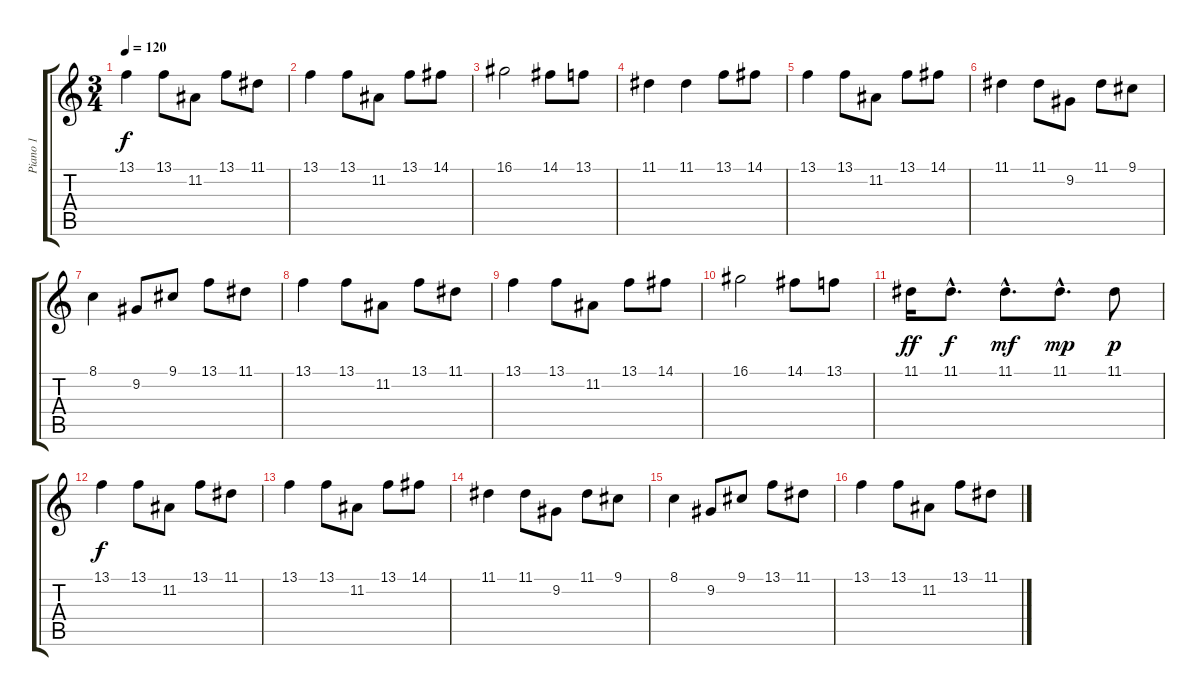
\track ("Piano 1" "Piano 1") {instrument acousticgrandpiano}
\staff {score tabs}
\tuning (E4 B3 G3 D3 A2 E2) {hide}
\ts (3 4)
\tempo 120
\clef g2
\ks c
13.1.4{dy f} 13.1.8 11.2.8 13.1.8 11.1.8 |
13.1.4 13.1.8 11.2.8 13.1.8 14.1.8 |
16.1.2 14.1.8 13.1.8 |
11.1.4 11.1.4 13.1.8 14.1.8 |
13.1.4 13.1.8 11.2.8 13.1.8 14.1.8 |
11.1.4 11.1.8 9.2.8 11.1.8 9.1.8 |
8.1.4 9.2.8 9.1.8 13.1.8 11.1.8 |
13.1.4 13.1.8 11.2.8 13.1.8 11.1.8 |
13.1.4 13.1.8 11.2.8 13.1.8 14.1.8 |
16.1.2 14.1.8 13.1.8 |
11.1.16{dy ff} 11.1{hac}.8{d dy f} 11.1{hac}.8{d dy mf} 11.1{hac}.8{d dy mp} 11.1.8{dy p} |
13.1.4{dy f} 13.1.8 11.2.8 13.1.8 11.1.8 |
13.1.4 13.1.8 11.2.8 13.1.8 14.1.8 |
11.1.4 11.1.8 9.2.8 11.1.8 9.1.8 |
8.1.4 9.2.8 9.1.8 13.1.8 11.1.8 |
13.1.4 13.1.8 11.2.8 13.1.8 11.1.8
